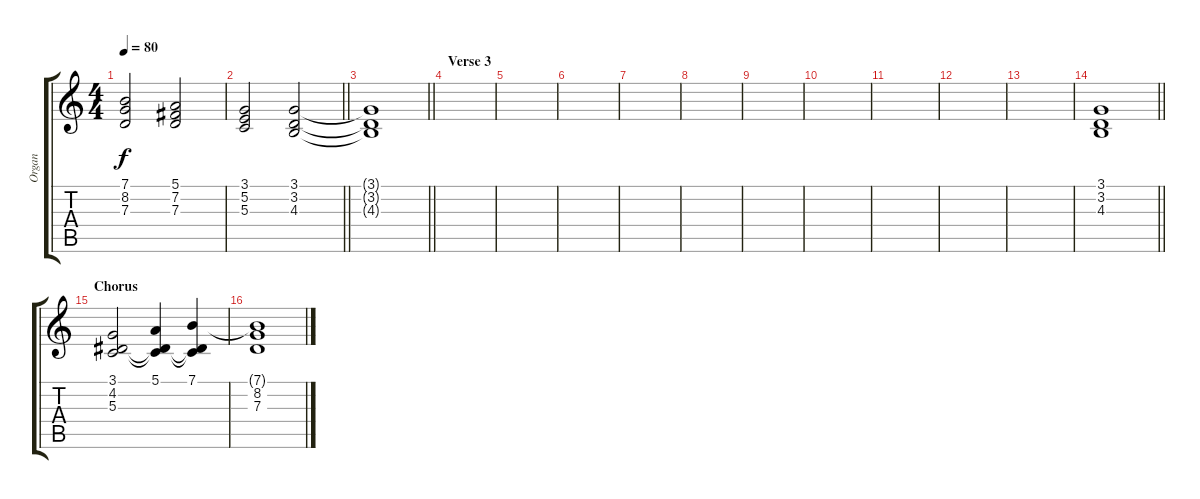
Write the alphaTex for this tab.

\track ("Organ" "Organ") {instrument percussiveorgan}
\staff {score tabs}
\tuning (E4 B3 G3 D3 A2 E2) {hide}
\ts (4 4)
\tempo 80
\clef g2
\ks c
(7.1 8.2 7.3).2{dy f} (5.1 7.2 7.3).2 |
\barLineRight lightlight
(3.1 5.2 5.3).2 (3.1 3.2 4.3).2 |
\barLineRight lightlight
(3.1{t} 3.2{t} 4.3{t}).1 |
\section ("" "Verse 3")
|
|
|
|
|
|
|
|
|
|
\barLineRight lightlight
(3.1 3.2 4.3).1 |
\section ("" "Chorus")
(3.1 4.2 5.3).2 (5.1 4.2{t} 5.3{t}).4 (7.1 4.2{t} 5.3{t}).4 |
(7.1{t} 8.2 7.3).1
